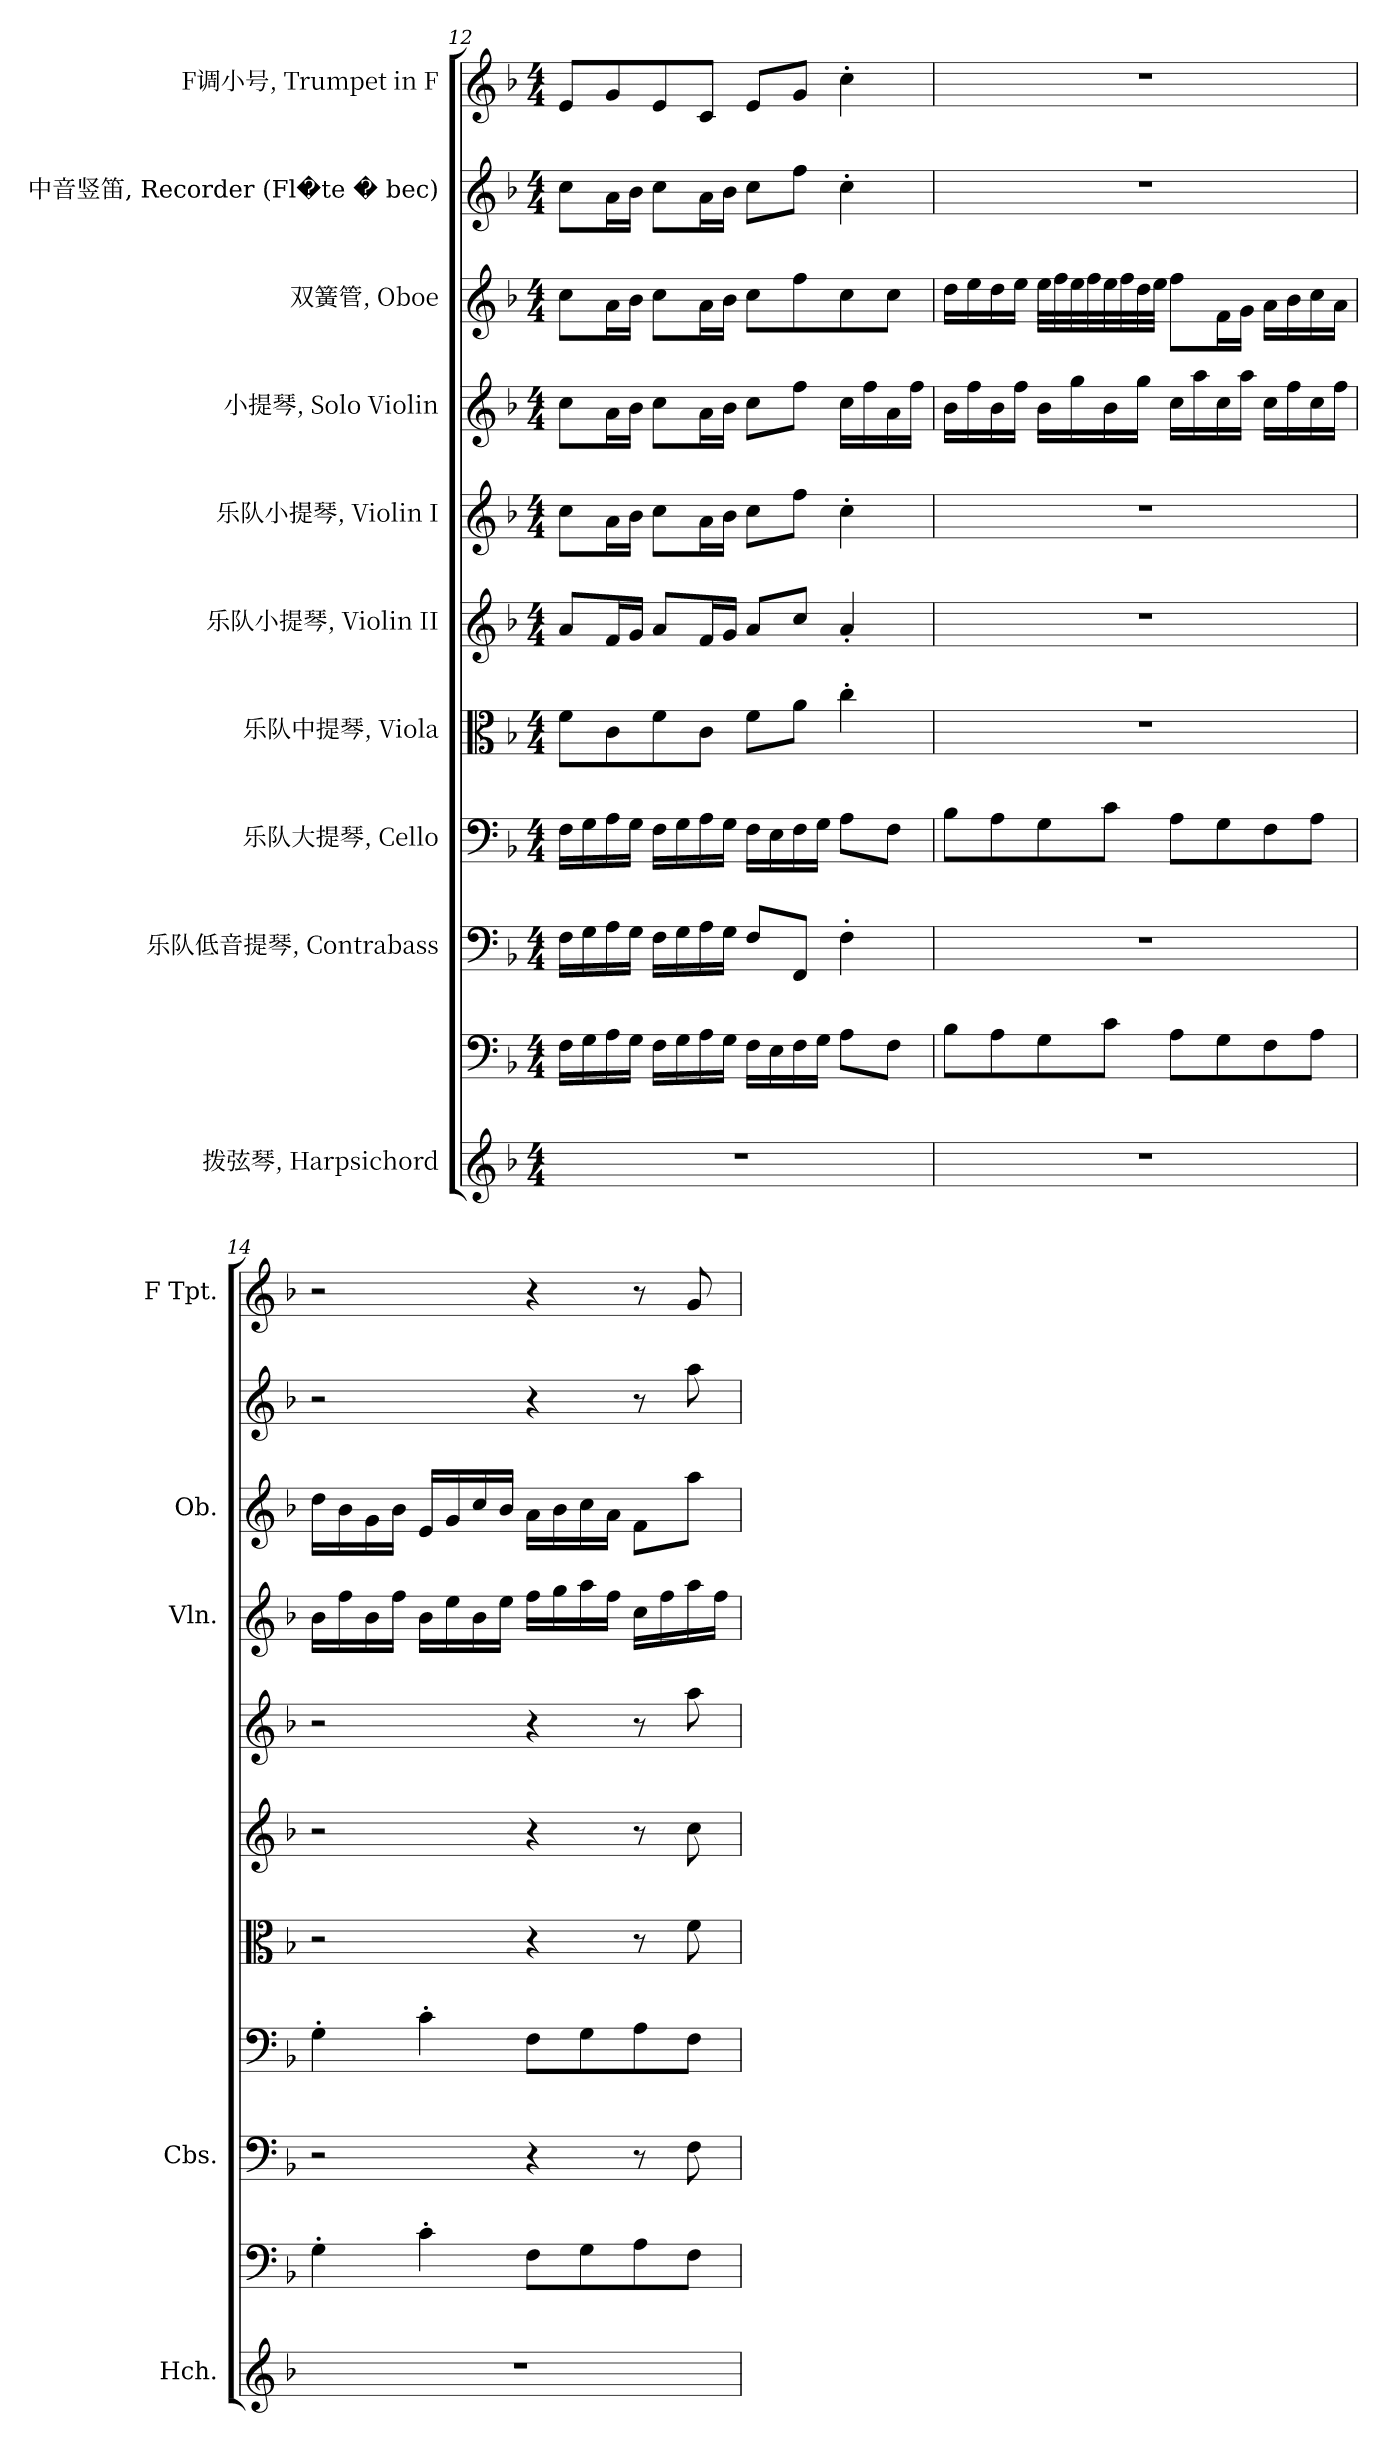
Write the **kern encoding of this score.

**kern	**kern	**kern	**kern	**kern	**kern	**kern	**kern	**kern	**kern	**kern
*part10	*part10	*part9	*part8	*part7	*part6	*part5	*part4	*part3	*part2	*part1
*staff11	*staff10	*staff9	*staff8	*staff7	*staff6	*staff5	*staff4	*staff3	*staff2	*staff1
*I"拨弦琴, Harpsichord	*	*I"乐队低音提琴, Contrabass	*I"乐队大提琴, Cello	*I"乐队中提琴, Viola	*I"乐队小提琴, Violin II	*I"乐队小提琴, Violin I	*I"小提琴, Solo Violin	*I"双簧管, Oboe	*I"中音竖笛, Recorder (Fl�te � bec)	*I"F调小号, Trumpet in F
*I'Hch.	*	*I'Cbs.	*	*	*	*	*I'Vln.	*I'Ob.	*	*I'F Tpt.
!!LO:PB:g=z
*clefG2	*clefF4	*clefF4	*clefF4	*clefC3	*clefG2	*clefG2	*clefG2	*clefG2	*clefG2	*clefG2
*	*	*ITrd7c12	*	*	*	*	*	*	*	*ITrd-3c-5
*k[b-]	*k[b-]	*k[b-]	*k[b-]	*k[b-]	*k[b-]	*k[b-]	*k[b-]	*k[b-]	*k[b-]	*k[b-e-]
*M4/4	*M4/4	*M4/4	*M4/4	*M4/4	*M4/4	*M4/4	*M4/4	*M4/4	*M4/4	*M4/4
=12	=12	=12	=12	=12	=12	=12	=12	=12	=12	=12
1r	16F\LL	16FF\LL	16F\LL	8f\L	8a/L	8cc\L	8cc\L	8cc\L	8cc\L	8a/L
.	16G\	16GG\	16G\	.	.	.	.	.	.	.
.	16A\	16AA\	16A\	8c\	16f/L	16a\L	16a\L	16a\L	16a\L	8cc/
.	16G\JJ	16GG\JJ	16G\JJ	.	16g/JJ	16b-\JJ	16b-\JJ	16b-\JJ	16b-\JJ	.
.	16F\LL	16FF\LL	16F\LL	8f\	8a/L	8cc\L	8cc\L	8cc\L	8cc\L	8a/
.	16G\	16GG\	16G\	.	.	.	.	.	.	.
.	16A\	16AA\	16A\	8c\J	16f/L	16a\L	16a\L	16a\L	16a\L	8f/J
.	16G\JJ	16GG\JJ	16G\JJ	.	16g/JJ	16b-\JJ	16b-\JJ	16b-\JJ	16b-\JJ	.
.	16F\LL	8FF/L	16F\LL	8f\L	8a/L	8cc\L	8cc\L	8cc\L	8cc\L	8a/L
.	16E\	.	16E\	.	.	.	.	.	.	.
.	16F\	8FFF/J	16F\	8a\J	8cc/J	8ff\J	8ff\J	8ff\	8ff\J	8cc/J
.	16G\JJ	.	16G\JJ	.	.	.	.	.	.	.
.	8A\L	4FF'\	8A\L	4cc'\	4a'/	4cc'\	16cc\LL	8cc\	4cc'\	4ff'\
.	.	.	.	.	.	.	16ff\	.	.	.
.	8F\J	.	8F\J	.	.	.	16a\	8cc\J	.	.
.	.	.	.	.	.	.	16ff\JJ	.	.	.
=13	=13	=13	=13	=13	=13	=13	=13	=13	=13	=13
1r	8B-\L	1r	8B-\L	1r	1r	1r	16b-\LL	16dd\LL	1r	1r
.	.	.	.	.	.	.	16ff\	16ee\	.	.
.	8A\	.	8A\	.	.	.	16b-\	16dd\	.	.
.	.	.	.	.	.	.	16ff\JJ	16ee\JJ	.	.
.	8G\	.	8G\	.	.	.	16b-\LL	32ee\LLL	.	.
.	.	.	.	.	.	.	.	32ff\	.	.
.	.	.	.	.	.	.	16gg\	32ee\	.	.
.	.	.	.	.	.	.	.	32ff\	.	.
.	8c\J	.	8c\J	.	.	.	16b-\	32ee\	.	.
.	.	.	.	.	.	.	.	32ff\	.	.
.	.	.	.	.	.	.	16gg\JJ	32dd\	.	.
.	.	.	.	.	.	.	.	32ee\JJJ	.	.
.	8A\L	.	8A\L	.	.	.	16cc\LL	8ff\L	.	.
.	.	.	.	.	.	.	16aa\	.	.	.
.	8G\	.	8G\	.	.	.	16cc\	16f\L	.	.
.	.	.	.	.	.	.	16aa\JJ	16g\JJ	.	.
.	8F\	.	8F\	.	.	.	16cc\LL	16a\LL	.	.
.	.	.	.	.	.	.	16ff\	16b-\	.	.
.	8A\J	.	8A\J	.	.	.	16cc\	16cc\	.	.
.	.	.	.	.	.	.	16ff\JJ	16a\JJ	.	.
!!LO:PB:g=z
=14	=14	=14	=14	=14	=14	=14	=14	=14	=14	=14
1r	4G'\	2r	4G'\	2r	2r	2r	16b-\LL	16dd\LL	2r	2r
.	.	.	.	.	.	.	16ff\	16b-\	.	.
.	.	.	.	.	.	.	16b-\	16g\	.	.
.	.	.	.	.	.	.	16ff\JJ	16b-\JJ	.	.
.	4c'\	.	4c'\	.	.	.	16b-\LL	16e/LL	.	.
.	.	.	.	.	.	.	16ee\	16g/	.	.
.	.	.	.	.	.	.	16b-\	16cc/	.	.
.	.	.	.	.	.	.	16ee\JJ	16b-/JJ	.	.
.	8F\L	4r	8F\L	4r	4r	4r	16ff\LL	16a\LL	4r	4r
.	.	.	.	.	.	.	16gg\	16b-\	.	.
.	8G\	.	8G\	.	.	.	16aa\	16cc\	.	.
.	.	.	.	.	.	.	16ff\JJ	16a\JJ	.	.
.	8A\	8r	8A\	8r	8r	8r	16cc\LL	8f\L	8r	8r
.	.	.	.	.	.	.	16ff\	.	.	.
.	8F\J	8FF\	8F\J	8f\	8cc\	8aa\	16aa\	8aa\J	8aa\	8cc/
.	.	.	.	.	.	.	16ff\JJ	.	.	.
=	=	=	=	=	=	=	=	=	=	=
*-	*-	*-	*-	*-	*-	*-	*-	*-	*-	*-
